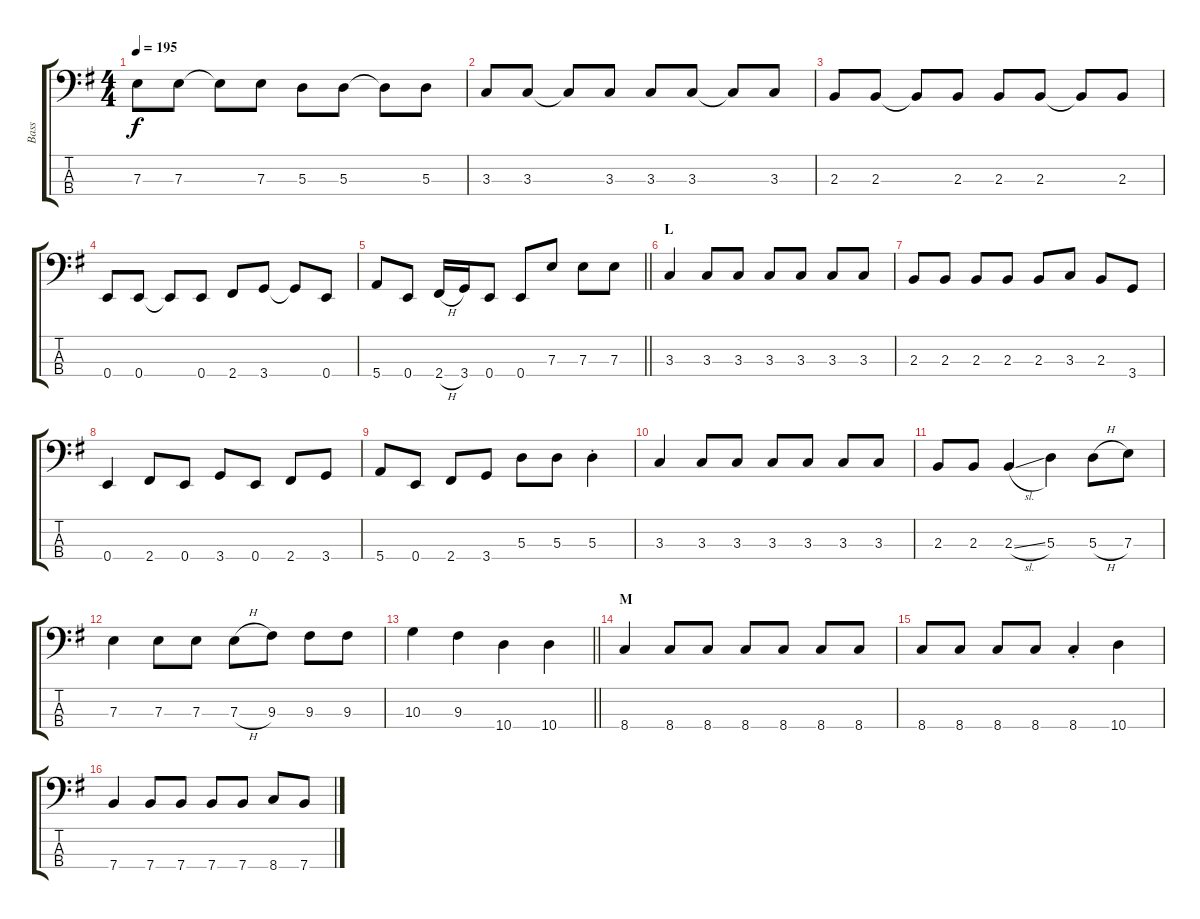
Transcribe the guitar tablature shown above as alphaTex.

\track ("Bass" "Bass") {instrument electricbassfinger}
\staff {score tabs}
\tuning (G2 D2 A1 E1) {hide}
\ts (4 4)
\tempo 195
\clef f4
\ks g
7.3.8{dy f} 7.3.8 7.3{t}.8 7.3.8 5.3.8 5.3.8 5.3{t}.8 5.3.8 |
3.3.8 3.3.8 3.3{t}.8 3.3.8 3.3.8 3.3.8 3.3{t}.8 3.3.8 |
2.3.8 2.3.8 2.3{t}.8 2.3.8 2.3.8 2.3.8 2.3{t}.8 2.3.8 |
0.4.8 0.4.8 0.4{t}.8 0.4.8 2.4.8 3.4.8 3.4{t}.8 0.4.8 |
\barLineRight lightlight
5.4.8 0.4.8 2.4{h}.16 3.4.16 0.4.8 0.4.8 7.3.8 7.3.8 7.3.8 |
\section ("" "L")
3.3.4 3.3.8 3.3.8 3.3.8 3.3.8 3.3.8 3.3.8 |
2.3.8 2.3.8 2.3.8 2.3.8 2.3.8 3.3.8 2.3.8 3.4.8 |
0.4.4 2.4.8 0.4.8 3.4.8 0.4.8 2.4.8 3.4.8 |
5.4.8 0.4.8 2.4.8 3.4.8 5.3.8 5.3.8 5.3{st}.4 |
3.3.4 3.3.8 3.3.8 3.3.8 3.3.8 3.3.8 3.3.8 |
2.3.8 2.3.8 2.3{sl}.4 5.3.4 5.3{h}.8 7.3.8 |
7.3.4 7.3.8 7.3.8 7.3{h}.8 9.3.8 9.3.8 9.3.8 |
\barLineRight lightlight
10.3.4 9.3.4 10.4.4 10.4.4 |
\section ("" "M")
8.4.4 8.4.8 8.4.8 8.4.8 8.4.8 8.4.8 8.4.8 |
8.4.8 8.4.8 8.4.8 8.4.8 8.4{st}.4 10.4.4 |
7.4.4 7.4.8 7.4.8 7.4.8 7.4.8 8.4.8 7.4.8
